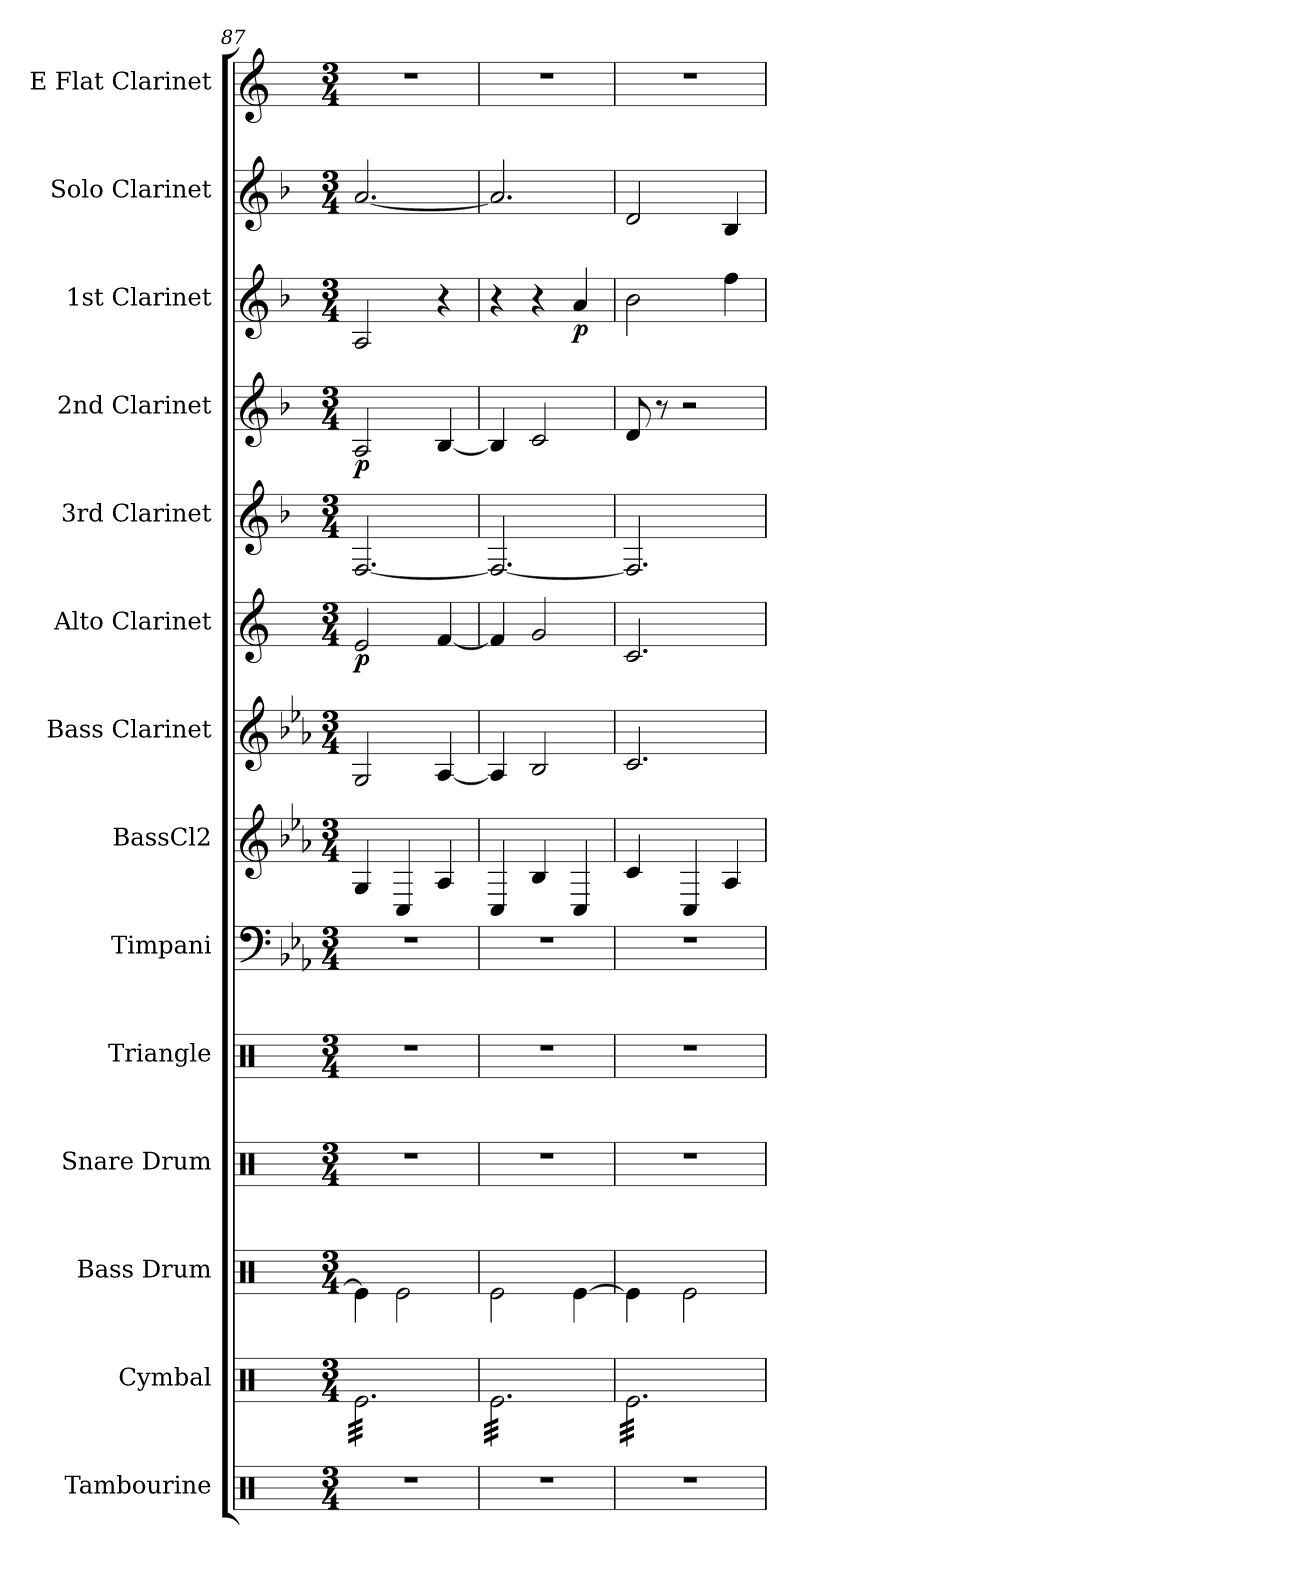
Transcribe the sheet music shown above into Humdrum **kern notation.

**kern	**kern	**kern	**kern	**kern	**kern	**kern	**kern	**kern	**dynam	**kern	**kern	**dynam	**kern	**dynam	**kern	**kern
*part14	*part13	*part12	*part11	*part10	*part9	*part8	*part7	*part6	*part6	*part5	*part4	*part4	*part3	*part3	*part2	*part1
*staff14	*staff13	*staff12	*staff11	*staff10	*staff9	*staff8	*staff7	*staff6	*staff6	*staff5	*staff4	*staff4	*staff3	*staff3	*staff2	*staff1
*I"Tambourine	*I"Cymbal	*I"Bass Drum	*I"Snare Drum	*I"Triangle	*I"Timpani	*I"BassCl2	*I"Bass Clarinet	*I"Alto Clarinet	*	*I"3rd Clarinet	*I"2nd Clarinet	*	*I"1st Clarinet	*	*I"Solo Clarinet	*I"E Flat Clarinet
*I'Tamb.	*I'Cym.	*I'B. Dr.	*I'Sn. Dr.	*I'Trgl.	*I'Timp.	*I'B. Cl2	*I'B. Cl.	*I'A. Cl.	*	*I'3rdCl.	*I'2nd Cl.	*	*I'1stCl.	*	*I'SoloCl.	*
*clefX	*clefX	*clefX	*clefX	*clefX	*clefF4	*clefG2	*clefG2	*clefG2	*	*clefG2	*clefG2	*	*clefG2	*	*clefG2	*clefG2
*	*	*	*	*	*	*ITrd8c14	*ITrd8c14	*ITrd5c9	*	*ITrd1c2	*ITrd1c2	*	*ITrd1c2	*	*ITrd1c2	*ITrd-2c-3
*k[]	*k[]	*k[]	*k[]	*k[]	*k[b-e-a-]	*k[b-e-a-]	*k[b-e-a-]	*k[b-e-a-]	*	*k[b-e-a-]	*k[b-e-a-]	*	*k[b-e-a-]	*	*k[b-e-a-]	*k[b-e-a-]
*M3/4	*M3/4	*M3/4	*M3/4	*M3/4	*M3/4	*M3/4	*M3/4	*M3/4	*	*M3/4	*M3/4	*	*M3/4	*	*M3/4	*M3/4
=87	=87	=87	=87	=87	=87	=87	=87	=87	=87	=87	=87	=87	=87	=87	=87	=87
!	!	!	!	!	!	!	!	!	!LO:DY:b	!	!	!LO:DY:b	!	!	!	!
*	*tremolo	*	*	*	*	*	*	*	*	*	*	*	*	*	*	*
2.r	32Re\LLL	4Re\]	2.r	2.r	2.r	4GG/	2GG/	2G/	p	[2.E-/	2G/	p	2G/	.	[2.g/	2.r
.	32Re\	.	.	.	.	.	.	.	.	.	.	.	.	.	.	.
.	32Re\	.	.	.	.	.	.	.	.	.	.	.	.	.	.	.
.	32Re\	.	.	.	.	.	.	.	.	.	.	.	.	.	.	.
.	32Re\	.	.	.	.	.	.	.	.	.	.	.	.	.	.	.
.	32Re\	.	.	.	.	.	.	.	.	.	.	.	.	.	.	.
.	32Re\	.	.	.	.	.	.	.	.	.	.	.	.	.	.	.
.	32Re\	.	.	.	.	.	.	.	.	.	.	.	.	.	.	.
.	32Re\	2Re\	.	.	.	4CC/	.	.	.	.	.	.	.	.	.	.
.	32Re\	.	.	.	.	.	.	.	.	.	.	.	.	.	.	.
.	32Re\	.	.	.	.	.	.	.	.	.	.	.	.	.	.	.
.	32Re\	.	.	.	.	.	.	.	.	.	.	.	.	.	.	.
.	32Re\	.	.	.	.	.	.	.	.	.	.	.	.	.	.	.
.	32Re\	.	.	.	.	.	.	.	.	.	.	.	.	.	.	.
.	32Re\	.	.	.	.	.	.	.	.	.	.	.	.	.	.	.
.	32Re\	.	.	.	.	.	.	.	.	.	.	.	.	.	.	.
.	32Re\	.	.	.	.	4AA-/	[4AA-/	[4A-/	.	.	[4A-/	.	4r	.	.	.
.	32Re\	.	.	.	.	.	.	.	.	.	.	.	.	.	.	.
.	32Re\	.	.	.	.	.	.	.	.	.	.	.	.	.	.	.
.	32Re\	.	.	.	.	.	.	.	.	.	.	.	.	.	.	.
.	32Re\	.	.	.	.	.	.	.	.	.	.	.	.	.	.	.
.	32Re\	.	.	.	.	.	.	.	.	.	.	.	.	.	.	.
.	32Re\	.	.	.	.	.	.	.	.	.	.	.	.	.	.	.
.	32Re\JJJ	.	.	.	.	.	.	.	.	.	.	.	.	.	.	.
=88	=88	=88	=88	=88	=88	=88	=88	=88	=88	=88	=88	=88	=88	=88	=88	=88
2.r	32Re\LLL	2Re\	2.r	2.r	2.r	4CC/	4AA-/]	4A-/]	.	2.E-/_	4A-/]	.	4r	.	2.g/]	2.r
.	32Re\	.	.	.	.	.	.	.	.	.	.	.	.	.	.	.
.	32Re\	.	.	.	.	.	.	.	.	.	.	.	.	.	.	.
.	32Re\	.	.	.	.	.	.	.	.	.	.	.	.	.	.	.
.	32Re\	.	.	.	.	.	.	.	.	.	.	.	.	.	.	.
.	32Re\	.	.	.	.	.	.	.	.	.	.	.	.	.	.	.
.	32Re\	.	.	.	.	.	.	.	.	.	.	.	.	.	.	.
.	32Re\	.	.	.	.	.	.	.	.	.	.	.	.	.	.	.
.	32Re\	.	.	.	.	4BB-/	2BB-/	2B-/	.	.	2B-/	.	4r	.	.	.
.	32Re\	.	.	.	.	.	.	.	.	.	.	.	.	.	.	.
.	32Re\	.	.	.	.	.	.	.	.	.	.	.	.	.	.	.
.	32Re\	.	.	.	.	.	.	.	.	.	.	.	.	.	.	.
.	32Re\	.	.	.	.	.	.	.	.	.	.	.	.	.	.	.
.	32Re\	.	.	.	.	.	.	.	.	.	.	.	.	.	.	.
.	32Re\	.	.	.	.	.	.	.	.	.	.	.	.	.	.	.
.	32Re\	.	.	.	.	.	.	.	.	.	.	.	.	.	.	.
!	!	!	!	!	!	!	!	!	!	!	!	!	!	!LO:DY:b	!	!
.	32Re\	[4Re\	.	.	.	4CC/	.	.	.	.	.	.	4g/	p	.	.
.	32Re\	.	.	.	.	.	.	.	.	.	.	.	.	.	.	.
.	32Re\	.	.	.	.	.	.	.	.	.	.	.	.	.	.	.
.	32Re\	.	.	.	.	.	.	.	.	.	.	.	.	.	.	.
.	32Re\	.	.	.	.	.	.	.	.	.	.	.	.	.	.	.
.	32Re\	.	.	.	.	.	.	.	.	.	.	.	.	.	.	.
.	32Re\	.	.	.	.	.	.	.	.	.	.	.	.	.	.	.
.	32Re\JJJ	.	.	.	.	.	.	.	.	.	.	.	.	.	.	.
=89	=89	=89	=89	=89	=89	=89	=89	=89	=89	=89	=89	=89	=89	=89	=89	=89
2.r	32Re\LLL	4Re\]	2.r	2.r	2.r	4C/	2.C/	2.E-/	.	2.E-/]	8c/	.	2a-\	.	2c/	2.r
.	32Re\	.	.	.	.	.	.	.	.	.	.	.	.	.	.	.
.	32Re\	.	.	.	.	.	.	.	.	.	.	.	.	.	.	.
.	32Re\	.	.	.	.	.	.	.	.	.	.	.	.	.	.	.
.	32Re\	.	.	.	.	.	.	.	.	.	8r	.	.	.	.	.
.	32Re\	.	.	.	.	.	.	.	.	.	.	.	.	.	.	.
.	32Re\	.	.	.	.	.	.	.	.	.	.	.	.	.	.	.
.	32Re\	.	.	.	.	.	.	.	.	.	.	.	.	.	.	.
.	32Re\	2Re\	.	.	.	4CC/	.	.	.	.	2r	.	.	.	.	.
.	32Re\	.	.	.	.	.	.	.	.	.	.	.	.	.	.	.
.	32Re\	.	.	.	.	.	.	.	.	.	.	.	.	.	.	.
.	32Re\	.	.	.	.	.	.	.	.	.	.	.	.	.	.	.
.	32Re\	.	.	.	.	.	.	.	.	.	.	.	.	.	.	.
.	32Re\	.	.	.	.	.	.	.	.	.	.	.	.	.	.	.
.	32Re\	.	.	.	.	.	.	.	.	.	.	.	.	.	.	.
.	32Re\	.	.	.	.	.	.	.	.	.	.	.	.	.	.	.
.	32Re\	.	.	.	.	4AA-/	.	.	.	.	.	.	4ee-\	.	4A-/	.
.	32Re\	.	.	.	.	.	.	.	.	.	.	.	.	.	.	.
.	32Re\	.	.	.	.	.	.	.	.	.	.	.	.	.	.	.
.	32Re\	.	.	.	.	.	.	.	.	.	.	.	.	.	.	.
.	32Re\	.	.	.	.	.	.	.	.	.	.	.	.	.	.	.
.	32Re\	.	.	.	.	.	.	.	.	.	.	.	.	.	.	.
.	32Re\	.	.	.	.	.	.	.	.	.	.	.	.	.	.	.
.	32Re\JJJ	.	.	.	.	.	.	.	.	.	.	.	.	.	.	.
*	*Xtremolo	*	*	*	*	*	*	*	*	*	*	*	*	*	*	*
=	=	=	=	=	=	=	=	=	=	=	=	=	=	=	=	=
*-	*-	*-	*-	*-	*-	*-	*-	*-	*-	*-	*-	*-	*-	*-	*-	*-
